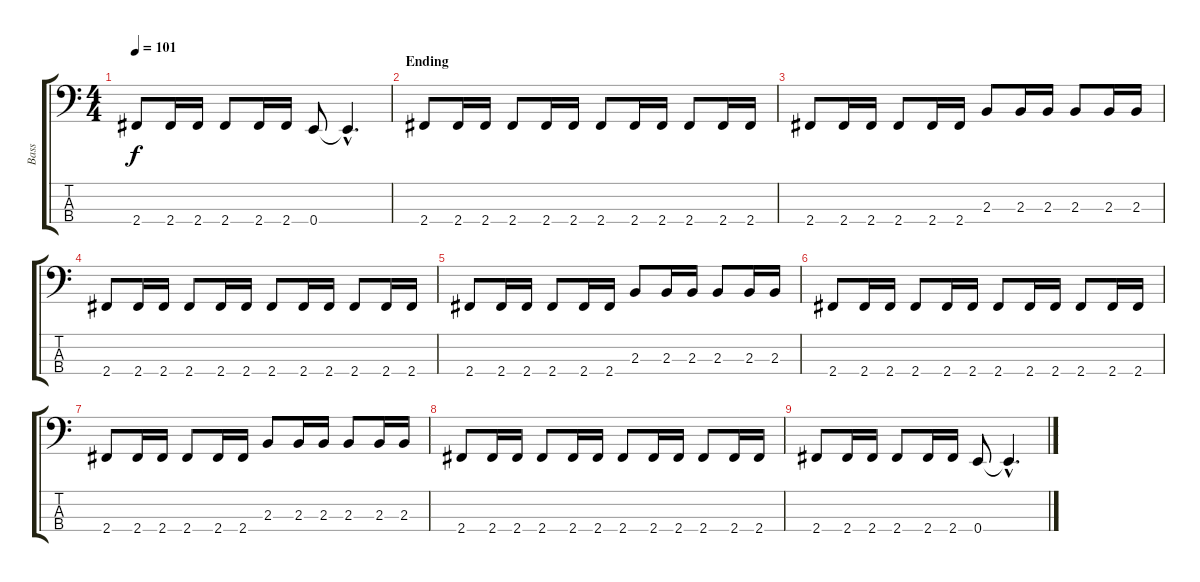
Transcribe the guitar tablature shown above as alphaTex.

\track ("Bass" "Bass") {instrument electricbasspick}
\staff {score tabs}
\tuning (G2 D2 A1 E1) {hide}
\ts (4 4)
\tempo 101
\clef f4
\ks c
2.4.8{dy f} 2.4.16 2.4.16 2.4.8 2.4.16 2.4.16 0.4.8 0.4{hac t}.4{d} |
\section ("" "Ending")
2.4.8 2.4.16 2.4.16 2.4.8 2.4.16 2.4.16 2.4.8 2.4.16 2.4.16 2.4.8 2.4.16 2.4.16 |
2.4.8 2.4.16 2.4.16 2.4.8 2.4.16 2.4.16 2.3.8 2.3.16 2.3.16 2.3.8 2.3.16 2.3.16 |
2.4.8 2.4.16 2.4.16 2.4.8 2.4.16 2.4.16 2.4.8 2.4.16 2.4.16 2.4.8 2.4.16 2.4.16 |
2.4.8 2.4.16 2.4.16 2.4.8 2.4.16 2.4.16 2.3.8 2.3.16 2.3.16 2.3.8 2.3.16 2.3.16 |
2.4.8 2.4.16 2.4.16 2.4.8 2.4.16 2.4.16 2.4.8 2.4.16 2.4.16 2.4.8 2.4.16 2.4.16 |
2.4.8 2.4.16 2.4.16 2.4.8 2.4.16 2.4.16 2.3.8 2.3.16 2.3.16 2.3.8 2.3.16 2.3.16 |
2.4.8 2.4.16 2.4.16 2.4.8 2.4.16 2.4.16 2.4.8 2.4.16 2.4.16 2.4.8 2.4.16 2.4.16 |
2.4.8 2.4.16 2.4.16 2.4.8 2.4.16 2.4.16 0.4.8 0.4{hac t}.4{d}
